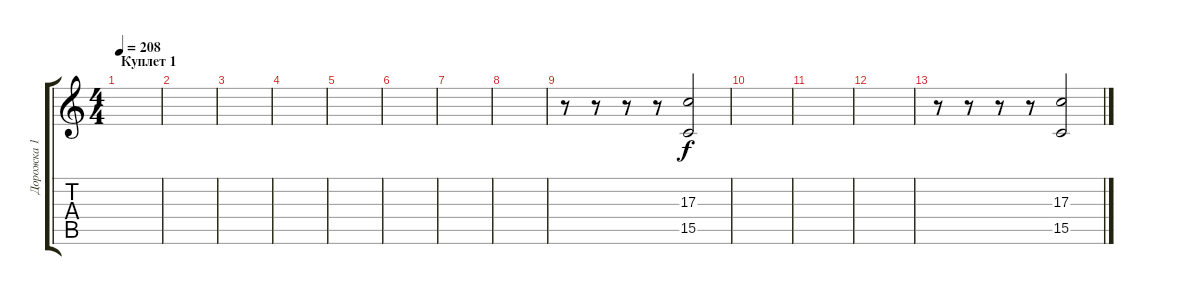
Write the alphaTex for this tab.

\track ("Дорожка 1" "Дорожка 1") {instrument trumpet}
\staff {score tabs}
\tuning (E4 B3 G3 D3 A2 E2) {hide}
\ts (4 4)
\section ("" "Куплет 1")
\tempo 208
\clef g2
\ks c
|
|
|
|
|
|
|
|
r.8 r.8 r.8 r.8 (17.3 15.5).2 |
|
|
|
r.8 r.8 r.8 r.8 (17.3 15.5).2
